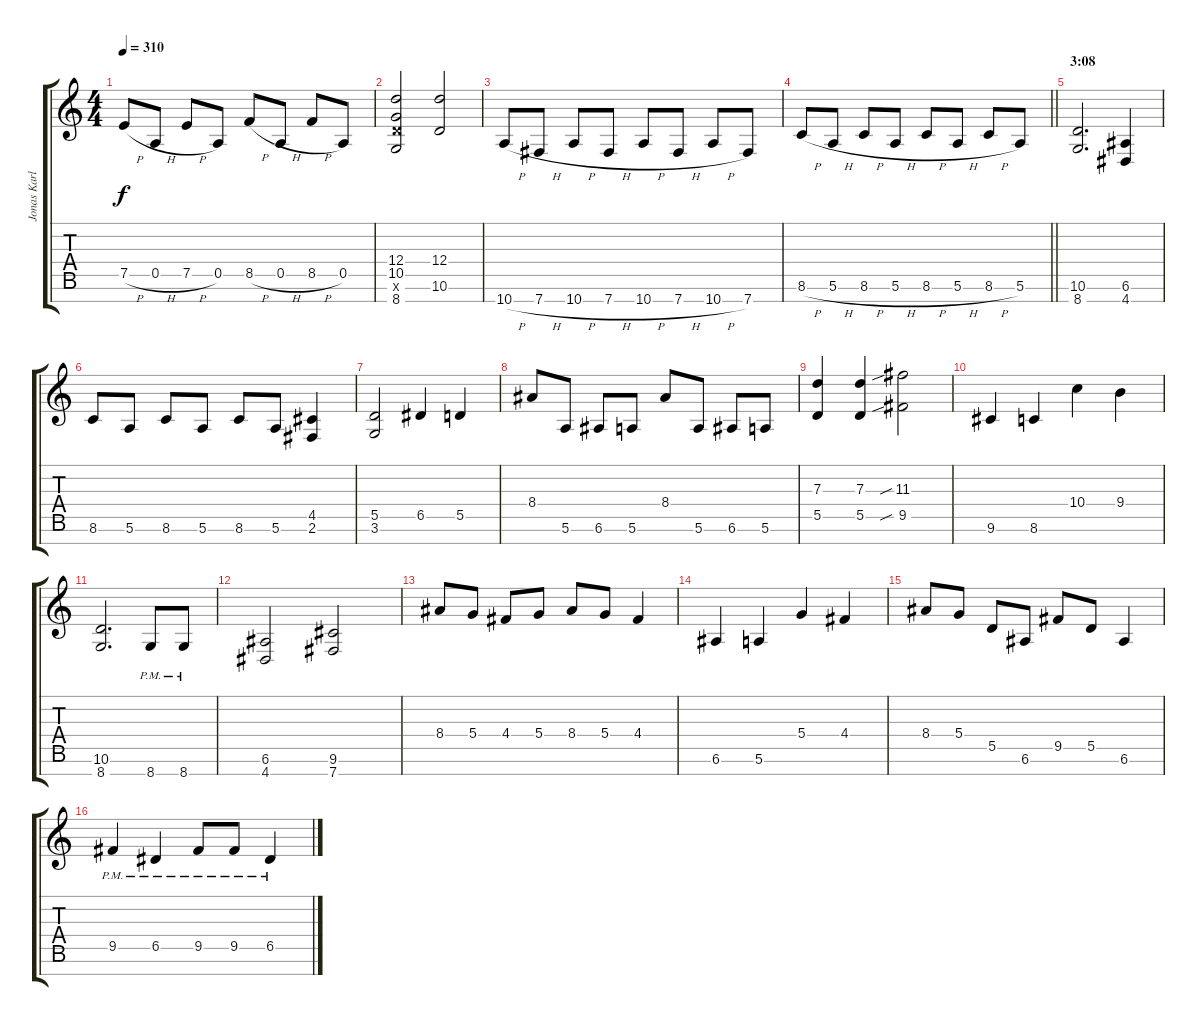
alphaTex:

\track ("Jonas Karlsson" "Jonas Karl") {instrument distortionguitar}
\staff {score tabs}
\tuning (E4 B3 G3 D3 A2 E2 B1) {hide}
\ts (4 4)
\tempo 310
\clef g2
\ks c
7.5{h}.8{dy f} 0.5{h}.8 7.5{h}.8 0.5.8 8.5{h}.8 0.5{h}.8 8.5{h}.8 0.5.8 |
(12.4 10.5 10.6{x} 8.7).2 (12.4 10.6).2 |
10.7{h}.8 7.7{h}.8 10.7{h}.8 7.7{h}.8 10.7{h}.8 7.7{h}.8 10.7{h}.8 7.7.8 |
\barLineRight lightlight
8.6{h}.8 5.6{h}.8 8.6{h}.8 5.6{h}.8 8.6{h}.8 5.6{h}.8 8.6{h}.8 5.6.8 |
\section ("" "3:08")
(10.6 8.7).2{d} (6.6 4.7).4 |
8.6.8 5.6.8 8.6.8 5.6.8 8.6.8 5.6.8 (4.5 2.6).4 |
(5.5 3.6).2 6.5.4 5.5.4 |
8.4.8 5.6.8 6.6.8 5.6.8 8.4.8 5.6.8 6.6.8 5.6.8 |
(7.3 5.5).4 (7.3 5.5).4 (11.3{sib} 9.5{sib}).2 |
9.6.4 8.6.4 10.4.4 9.4.4 |
(10.6 8.7).2{d} 8.7{pm}.8 8.7{pm}.8 |
(6.6 4.7).2 (9.6 7.7).2 |
8.4.8 5.4.8 4.4.8 5.4.8 8.4.8 5.4.8 4.4.4 |
6.6.4 5.6.4 5.4.4 4.4.4 |
8.4.8 5.4.8 5.5.8 6.6.8 9.5.8 5.5.8 6.6.4 |
9.5{pm}.4 6.5{pm}.4 9.5{pm}.8 9.5{pm}.8 6.5{pm}.4
